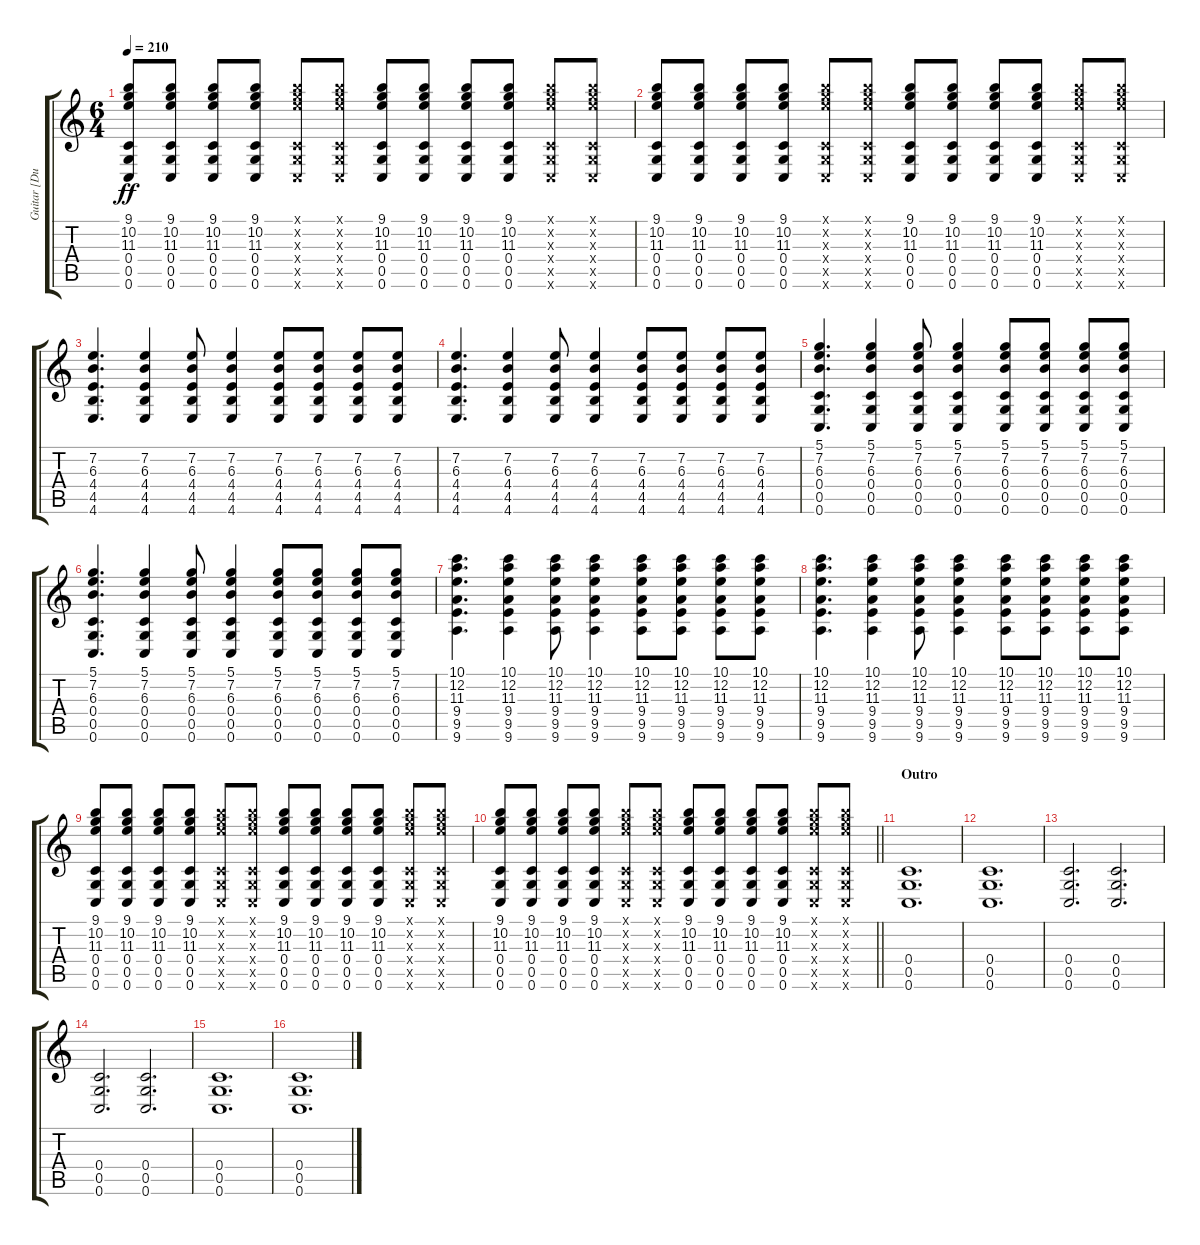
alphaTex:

\track ("Guitar [Dustin]" "Guitar [Du") {instrument distortionguitar}
\staff {score tabs}
\tuning (D4 A3 F3 C3 G2 C2) {hide}
\ts (6 4)
\tempo 210
\clef g2
\ks c
(9.1 10.2 11.3 0.4 0.5 0.6).8{dy ff} (9.1 10.2 11.3 0.4 0.5 0.6).8 (9.1 10.2 11.3 0.4 0.5 0.6).8 (9.1 10.2 11.3 0.4 0.5 0.6).8 (9.1{x} 10.2{x} 11.3{x} 0.4{x} 0.5{x} 0.6{x}).8 (9.1{x} 10.2{x} 11.3{x} 0.4{x} 0.5{x} 0.6{x}).8 (9.1 10.2 11.3 0.4 0.5 0.6).8 (9.1 10.2 11.3 0.4 0.5 0.6).8 (9.1 10.2 11.3 0.4 0.5 0.6).8 (9.1 10.2 11.3 0.4 0.5 0.6).8 (9.1{x} 10.2{x} 11.3{x} 0.4{x} 0.5{x} 0.6{x}).8 (9.1{x} 10.2{x} 11.3{x} 0.4{x} 0.5{x} 0.6{x}).8 |
(9.1 10.2 11.3 0.4 0.5 0.6).8 (9.1 10.2 11.3 0.4 0.5 0.6).8 (9.1 10.2 11.3 0.4 0.5 0.6).8 (9.1 10.2 11.3 0.4 0.5 0.6).8 (9.1{x} 10.2{x} 11.3{x} 0.4{x} 0.5{x} 0.6{x}).8 (9.1{x} 10.2{x} 11.3{x} 0.4{x} 0.5{x} 0.6{x}).8 (9.1 10.2 11.3 0.4 0.5 0.6).8 (9.1 10.2 11.3 0.4 0.5 0.6).8 (9.1 10.2 11.3 0.4 0.5 0.6).8 (9.1 10.2 11.3 0.4 0.5 0.6).8 (9.1{x} 10.2{x} 11.3{x} 0.4{x} 0.5{x} 0.6{x}).8 (9.1{x} 10.2{x} 11.3{x} 0.4{x} 0.5{x} 0.6{x}).8 |
(7.2 6.3 4.4 4.5 4.6).4{d} (7.2 6.3 4.4 4.5 4.6).4 (7.2 6.3 4.4 4.5 4.6).8 (7.2 6.3 4.4 4.5 4.6).4 (7.2 6.3 4.4 4.5 4.6).8 (7.2 6.3 4.4 4.5 4.6).8 (7.2 6.3 4.4 4.5 4.6).8 (7.2 6.3 4.4 4.5 4.6).8 |
(7.2 6.3 4.4 4.5 4.6).4{d} (7.2 6.3 4.4 4.5 4.6).4 (7.2 6.3 4.4 4.5 4.6).8 (7.2 6.3 4.4 4.5 4.6).4 (7.2 6.3 4.4 4.5 4.6).8 (7.2 6.3 4.4 4.5 4.6).8 (7.2 6.3 4.4 4.5 4.6).8 (7.2 6.3 4.4 4.5 4.6).8 |
(5.1 7.2 6.3 0.4 0.5 0.6).4{d} (5.1 7.2 6.3 0.4 0.5 0.6).4 (5.1 7.2 6.3 0.4 0.5 0.6).8 (5.1 7.2 6.3 0.4 0.5 0.6).4 (5.1 7.2 6.3 0.4 0.5 0.6).8 (5.1 7.2 6.3 0.4 0.5 0.6).8 (5.1 7.2 6.3 0.4 0.5 0.6).8 (5.1 7.2 6.3 0.4 0.5 0.6).8 |
(5.1 7.2 6.3 0.4 0.5 0.6).4{d} (5.1 7.2 6.3 0.4 0.5 0.6).4 (5.1 7.2 6.3 0.4 0.5 0.6).8 (5.1 7.2 6.3 0.4 0.5 0.6).4 (5.1 7.2 6.3 0.4 0.5 0.6).8 (5.1 7.2 6.3 0.4 0.5 0.6).8 (5.1 7.2 6.3 0.4 0.5 0.6).8 (5.1 7.2 6.3 0.4 0.5 0.6).8 |
(10.1 12.2 11.3 9.4 9.5 9.6).4{d} (10.1 12.2 11.3 9.4 9.5 9.6).4 (10.1 12.2 11.3 9.4 9.5 9.6).8 (10.1 12.2 11.3 9.4 9.5 9.6).4 (10.1 12.2 11.3 9.4 9.5 9.6).8 (10.1 12.2 11.3 9.4 9.5 9.6).8 (10.1 12.2 11.3 9.4 9.5 9.6).8 (10.1 12.2 11.3 9.4 9.5 9.6).8 |
(10.1 12.2 11.3 9.4 9.5 9.6).4{d} (10.1 12.2 11.3 9.4 9.5 9.6).4 (10.1 12.2 11.3 9.4 9.5 9.6).8 (10.1 12.2 11.3 9.4 9.5 9.6).4 (10.1 12.2 11.3 9.4 9.5 9.6).8 (10.1 12.2 11.3 9.4 9.5 9.6).8 (10.1 12.2 11.3 9.4 9.5 9.6).8 (10.1 12.2 11.3 9.4 9.5 9.6).8 |
(9.1 10.2 11.3 0.4 0.5 0.6).8 (9.1 10.2 11.3 0.4 0.5 0.6).8 (9.1 10.2 11.3 0.4 0.5 0.6).8 (9.1 10.2 11.3 0.4 0.5 0.6).8 (9.1{x} 10.2{x} 11.3{x} 0.4{x} 0.5{x} 0.6{x}).8 (9.1{x} 10.2{x} 11.3{x} 0.4{x} 0.5{x} 0.6{x}).8 (9.1 10.2 11.3 0.4 0.5 0.6).8 (9.1 10.2 11.3 0.4 0.5 0.6).8 (9.1 10.2 11.3 0.4 0.5 0.6).8 (9.1 10.2 11.3 0.4 0.5 0.6).8 (9.1{x} 10.2{x} 11.3{x} 0.4{x} 0.5{x} 0.6{x}).8 (9.1{x} 10.2{x} 11.3{x} 0.4{x} 0.5{x} 0.6{x}).8 |
\barLineRight lightlight
(9.1 10.2 11.3 0.4 0.5 0.6).8 (9.1 10.2 11.3 0.4 0.5 0.6).8 (9.1 10.2 11.3 0.4 0.5 0.6).8 (9.1 10.2 11.3 0.4 0.5 0.6).8 (9.1{x} 10.2{x} 11.3{x} 0.4{x} 0.5{x} 0.6{x}).8 (9.1{x} 10.2{x} 11.3{x} 0.4{x} 0.5{x} 0.6{x}).8 (9.1 10.2 11.3 0.4 0.5 0.6).8 (9.1 10.2 11.3 0.4 0.5 0.6).8 (9.1 10.2 11.3 0.4 0.5 0.6).8 (9.1 10.2 11.3 0.4 0.5 0.6).8 (9.1{x} 10.2{x} 11.3{x} 0.4{x} 0.5{x} 0.6{x}).8 (9.1{x} 10.2{x} 11.3{x} 0.4{x} 0.5{x} 0.6{x}).8 |
\section ("" "Outro")
(0.4 0.5 0.6).1{d} |
(0.4 0.5 0.6).1{d} |
(0.4 0.5 0.6).2{d} (0.4 0.5 0.6).2{d} |
(0.4 0.5 0.6).2{d} (0.4 0.5 0.6).2{d} |
(0.4 0.5 0.6).1{d} |
(0.4 0.5 0.6).1{d}
